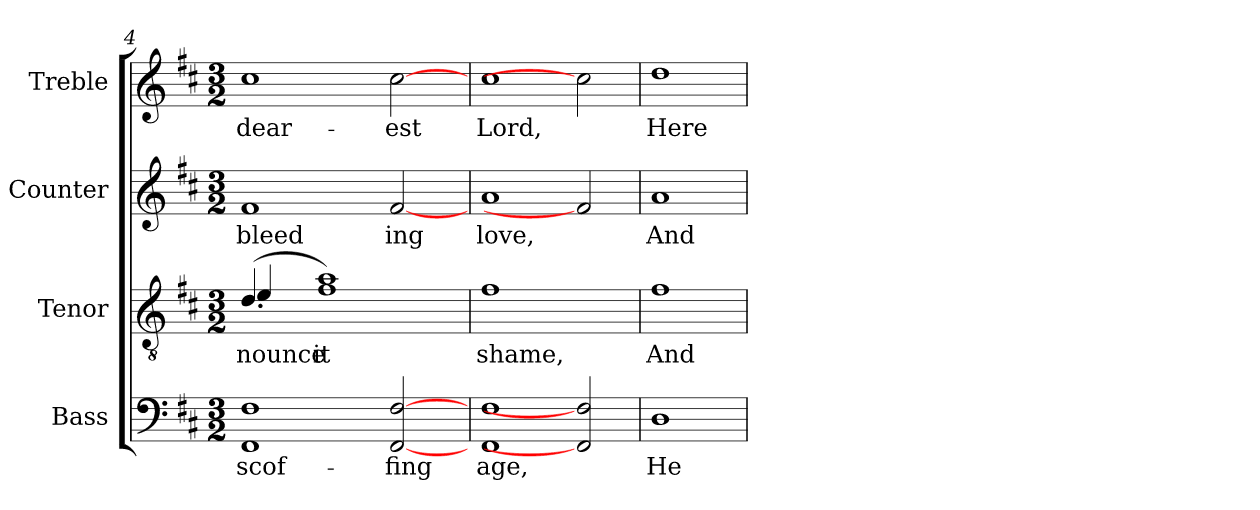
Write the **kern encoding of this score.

**kern	**text	**kern	**text	**kern	**text	**kern	**text
*part4	*part4	*part3	*part3	*part2	*part2	*part1	*part1
*staff4	*staff4	*staff3	*staff3	*staff2	*staff2	*staff1	*staff1
*I"Bass	*	*I"Tenor	*	*I"Counter	*	*I"Treble	*
*I'B.	*	*I'T.	*	*I'C.	*	*I'Tr.	*
*clefF4	*	*clefGv2	*	*clefG2	*	*clefG2	*
*k[f#c#]	*	*k[f#c#]	*	*k[f#c#]	*	*k[f#c#]	*
*D:	*	*D:	*	*D:	*	*D:	*
*M3/2	*	*M3/2	*	*M3/2	*	*M3/2	*
=4	=4	=4	=4	=4	=4	=4	=4
!	!LO:LY:b:rj	!	!LO:LY:b:rj	!	!LO:LY:b:rj	!	!LO:LY:b:rj
*	*	*^	*	*	*	*	*
1F# 1FF#	scof-	(>4.d/	4e/	-nounce	1f#	bleed	1cc#	dear-
.	.	.	8ryy	.	.	.	.	.
!	!	!	!	!LO:LY:b:rj	!	!	!	!
.	.	1f# 1a)	1ryy	it	.	.	.	.
!	!LO:LY:b:rj	!	!	!	!	!LO:LY:b:rj	!	!LO:LY:b:rj
[2F# [2FF#	-fing	.	.	.	[2f#	ing	[2cc#	-est
.	.	8ryy	8ryy	.	.	.	.	.
=5	=5	=5	=5	=5	=5	=5	=5	=5
!	!LO:LY:b:rj	!	!	!LO:LY:b:rj	!	!LO:LY:b:rj	!	!LO:LY:b:rj
*	*	*v	*v	*	*	*	*	*
1F# 1FF#	age,	1f#	shame,	1a	love,	1cc#	Lord,
2F#] 2FF#]	.	2ryy	.	2f#]	.	2cc#]	.
=6	=6	=6	=6	=6	=6	=6	=6
!	!LO:LY:b:rj	!	!LO:LY:b:rj	!	!LO:LY:b:rj	!	!LO:LY:b:rj
1D	He	1f#	And	1a	And	1dd	Here
=	=	=	=	=	=	=	=
*-	*-	*-	*-	*-	*-	*-	*-
